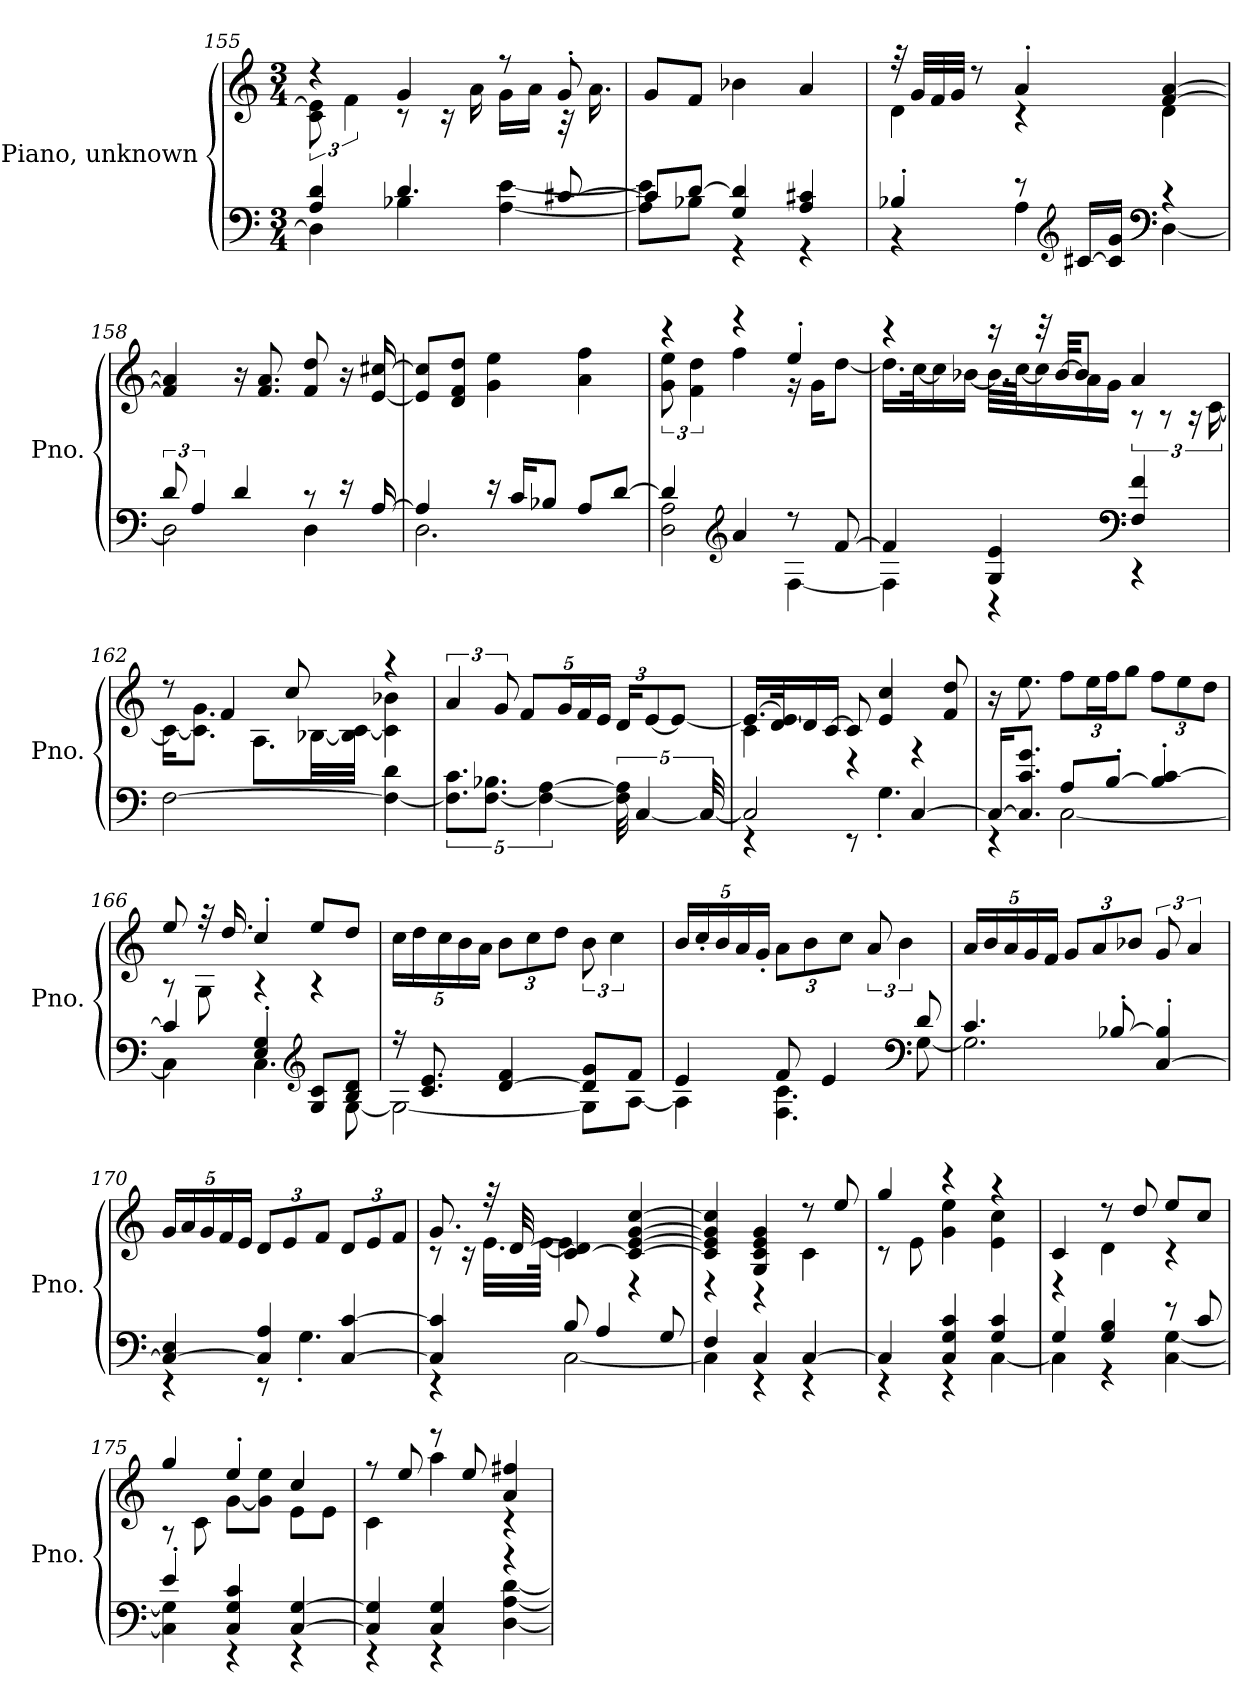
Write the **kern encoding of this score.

**kern	**kern
*part1	*part1
*staff2	*staff1
*I"Piano, unknown	*
*I'Pno.	*
*clefF4	*clefG2
*k[]	*k[]
*M3/4	*M3/4
=155	=155
*^	*^
4A/ 4d/	4D\]	4r	12c\ 12e\]
.	.	.	6f\
4.d/	4B-X\	4g/	8r
.	.	.	16r
.	.	.	16a\
.	[4A\ [4e\	8r	16g\LL
.	.	.	16a\JJ
[8c#X/	.	8g'/	32r
.	.	.	16.a\
*	*	*v	*v
!!LO:LB:g=z
=156	=156	=156
8c#/L]	8A\] 8e\]L	8g/L
[8d/J	8B-X\J	8f/J
4G/ 4d/]	4r	4b-X\
4A/ 4c#X/	4r	4a/
=157	=157	=157
*	*	*^
4B-X'/	4r	32r	4d\
.	.	32g/LLL	.
.	.	32f/	.
.	.	32g/JJJ	.
.	.	8r	.
8r	4A\	4a'/	4r
*clefG2	*	*	*
[16c#X/LL	.	.	.
16c#/] 16g/JJ	.	.	.
*clefF4	*	*	*
4r	[4D\	[4f/ [4a/	4d\
*	*	*v	*v
=158	=158	=158
12d/	2D\]	4f/] 4a/]
6A/	.	.
4d/	.	16r
.	.	8.f/ 8.a/
8r	4D\	8f/ 8dd/
16r	.	16r
[16A/	.	[16e/ [16cc#X/
=159	=159	=159
4A/]	2.D\	8e/] 8cc#/]L
.	.	8d/ 8f/ 8dd/J
16r	.	4g\ 4ee\
16c/KL	.	.
8B-X/J	.	.
8A/L	.	4a\ 4ff\
[8d/J	.	.
!!LO:LB:g=z
=160	=160	=160
*	*	*^
4d/]	2D\ 2A\	4r	12g\ 12ee\
.	.	.	6f\ 6dd\
*clefG2	*	*	*
4a/	.	4r	4ff\
8r	[4F\	4ee'/	16r
.	.	.	16g\KL
[8f/	.	.	[8dd\J
=161	=161	=161	=161
4f/]	4F\]	4r	16.dd\LL]
.	.	.	[32cc\K
.	.	.	16cc\]
.	.	.	[16b-X\JJ
4G/ 4e/	4r	16r	32.b-\LLL]
.	.	.	[64cc\JK
.	.	32r	16cc\]
.	.	[32b-/KKL	.
.	.	8b-/J]	16a\
.	.	.	16g\JJ
*clefF4	*	*	*
4F/ 4f/	4r	4a/	12r
.	.	.	12r
.	.	.	24r
.	.	.	[24c\
*v	*v	*	*
=162	=162	=162
[2F\	8r	16c\KL_
.	.	8.c\] 8.g\J
.	4f/	.
.	.	8.A\L
.	8cc/	.
.	.	[32B-X\LL
.	.	32B-\] [32c\JJJ
4F\_ 4d\	4r	4c\] 4b-X\
*	*v	*v
!!LO:LB:g=z
=163	=163
10.F\] 10.c\L	6a/
[10.F\ 10.B-X\J	.
.	12g/
*	*Xbrackettup
.	10f/L
5F\_ [5A\	.
.	20g/L
.	20f/
.	20e/JJ
40F\] 40A\]	24d/KL
[5C/	.
.	[12e/
.	8e/J_
40C/_	.
=164	=164
*^	*^
2C/]	4r	16.e/LL_	4c\
.	.	[32d/ 32e/]K	.
.	.	16d/]	.
.	.	[16c/JJ	.
.	8r	8c/]	4r
.	4.G'\	4e/ 4cc/	.
[4C/	.	.	4r
.	.	8f/ 8dd/	.
*	*	*v	*v
=165	=165	=165
16C/KL_	4r	16r
8.C/] 8.c/ 8.g/J	.	8.ee\
8A/L	[2C\	12ff\L
.	.	24ee\L
[8B'/J	.	24ff\J
.	.	12gg\J
4B/]' [4c/'	.	12ff\L
.	.	12ee\
.	.	12dd\J
=166	=166	=166
*	*	*^
4c/]	4C\]	8ee/	8r
.	.	32r	8G\
.	.	16.dd/	.
4E/' 4G/'	4.C\	4cc'/	4r
*clefG2	*	*	*
8G/ 8c/L	.	8ee/L	4r
8B/ 8d/J	[8G\	8dd/J	.
*	*	*v	*v
!!LO:PB:g=z
=167	=167	=167
16r	2G\_	20cc\LL
.	.	20dd\
8.c/ 8.e/	.	.
.	.	20cc\
.	.	20b\
.	.	20a\JJ
[4d/ 4f/	.	12b\L
.	.	12cc\
.	.	12dd\J
*	*	*brackettup
8d/] 8g/L	8G\L]	12b\
.	.	6cc\
8f/J	[8A\J	.
=168	=168	=168
*	*	*Xbrackettup
4e/	4A\]	20b/LL
.	.	20cc'/
.	.	20b/
.	.	20a/
.	.	20g'/JJ
8f/	4.F\ 4.c\	12a\L
.	.	12b\
4e/	.	.
.	.	12cc\J
*	*	*brackettup
.	.	12a/
.	.	6b\
*clefF4	*	*
8d/	[8G\	.
=169	=169	=169
*	*	*Xbrackettup
4.c/	2.G\]	20a/LL
.	.	20b/
.	.	20a/
.	.	20g/
.	.	20f/JJ
.	.	12g/L
.	.	12a/
[8B-X'/	.	.
.	.	12b-X/J
*	*	*brackettup
[4C/' 4B-/]'	.	12g/
.	.	6a/
=170	=170	=170
*	*	*Xbrackettup
4C/_ 4E/	4r	20g/LL
.	.	20a/
.	.	20g/
.	.	20f/
.	.	20e/JJ
4C/] 4A/	8r	12d/L
.	.	12e/
.	4.G'\	.
.	.	12f/J
[4C/ [4c/	.	12d/L
.	.	12e/
.	.	12f/J
!!LO:LB:g=z
=171	=171	=171
*	*	*^
4C/] 4c/]	4r	8.g/	8r
.	.	.	16r
.	.	32r	32.e\LLL
.	.	[32d/	.
.	.	.	[64e\JJJk
8B/	[2C\	[4c/ 4d/]	4e\]
4A/	.	.	.
.	.	4c/_ [4e/ [4g/ [4cc/	4r
8G/	.	.	.
=172	=172	=172	=172
4F/	4C\]	4c/] 4e/] 4g/] 4cc/]	4r
4C/	4r	4G/ 4c/ 4e/ 4g/	4r
[4C/	4r	8r	4c\
.	.	8ee/	.
=173	=173	=173	=173
4C/]	4r	4gg/	8r
.	.	.	8e\
4C/ 4G/ 4c/	4r	4r	4g\ 4ee\
4G/ 4c/	[4C\	4r	4e\ 4cc\
=174	=174	=174	=174
4G/	4C\]	4c/	4r
4G/ 4B/	4r	8r	4d\
.	.	8dd/	.
8r	[4C\ [4G\	8ee/L	4r
8c/	.	8cc/J	.
=175	=175	=175	=175
4e'/	4C\] 4G\]	4gg/	8r
.	.	.	8c\
4C/ 4G/ 4c/	4r	4ee'/	[8g\L
.	.	.	8g\] 8ee\J
[4C/ [4G/	4r	4cc/	8e\L
.	.	.	8e\J
=176	=176	=176	=176
4C/] 4G/]	4r	8r	4c\
.	.	8ee/	.
4C/ 4G/	4r	8r	4aa\
.	.	8ee/	.
4r	[4D\ [4A\ [4d\	4a/ 4ff#X/	4r
*v	*v	*	*
*	*v	*v
=	=
*-	*-
